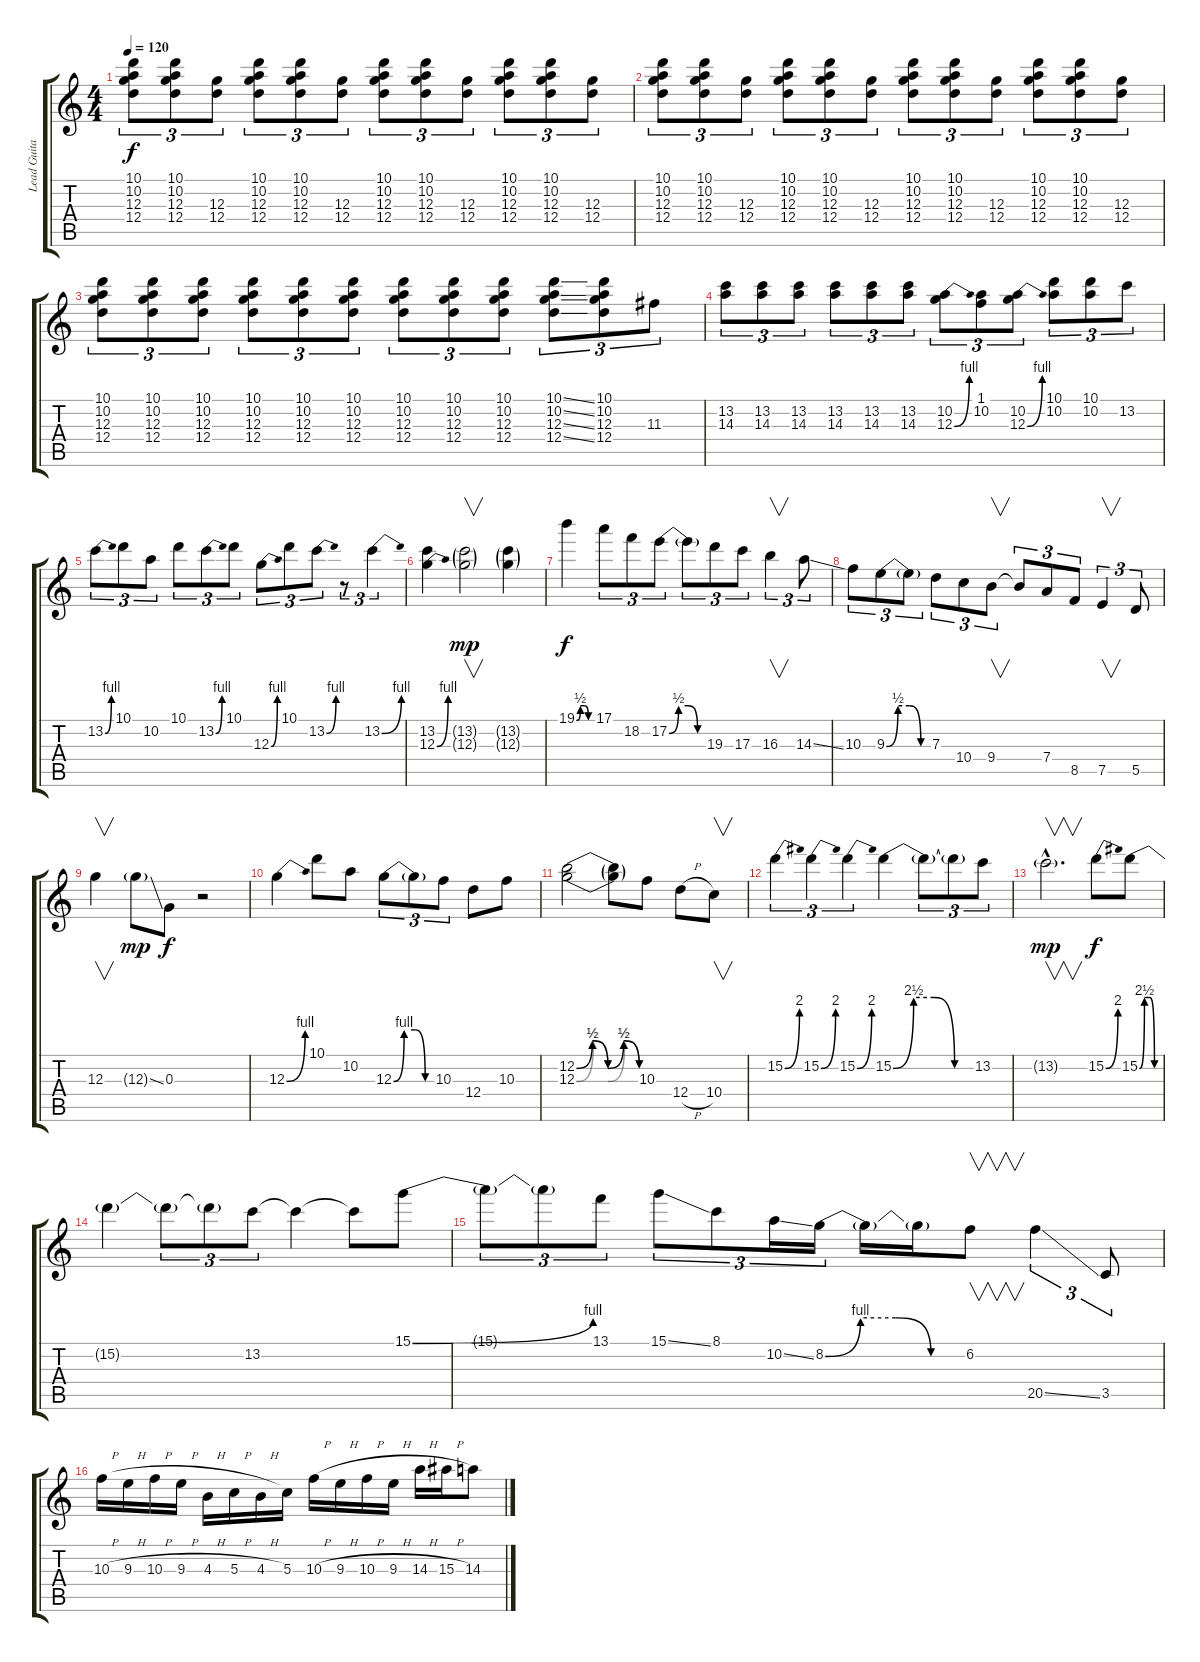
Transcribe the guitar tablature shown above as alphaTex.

\track ("Lead Guitar" "Lead Guita") {instrument distortionguitar}
\staff {score tabs}
\tuning (E4 B3 G3 D3 A2 E2) {hide}
\ts (4 4)
\tempo 120
\clef g2
\ks c
(10.1 10.2 12.3 12.4).8{tu (3 2) dy f} (10.1 10.2 12.3 12.4).8{tu (3 2)} (12.3 12.4).8{tu (3 2)} (10.1 10.2 12.3 12.4).8{tu (3 2)} (10.1 10.2 12.3 12.4).8{tu (3 2)} (12.3 12.4).8{tu (3 2)} (10.1 10.2 12.3 12.4).8{tu (3 2)} (10.1 10.2 12.3 12.4).8{tu (3 2)} (12.3 12.4).8{tu (3 2)} (10.1 10.2 12.3 12.4).8{tu (3 2)} (10.1 10.2 12.3 12.4).8{tu (3 2)} (12.3 12.4).8{tu (3 2)} |
(10.1 10.2 12.3 12.4).8{tu (3 2)} (10.1 10.2 12.3 12.4).8{tu (3 2)} (12.3 12.4).8{tu (3 2)} (10.1 10.2 12.3 12.4).8{tu (3 2)} (10.1 10.2 12.3 12.4).8{tu (3 2)} (12.3 12.4).8{tu (3 2)} (10.1 10.2 12.3 12.4).8{tu (3 2)} (10.1 10.2 12.3 12.4).8{tu (3 2)} (12.3 12.4).8{tu (3 2)} (10.1 10.2 12.3 12.4).8{tu (3 2)} (10.1 10.2 12.3 12.4).8{tu (3 2)} (12.3 12.4).8{tu (3 2)} |
(10.1 10.2 12.3 12.4).8{tu (3 2)} (10.1 10.2 12.3 12.4).8{tu (3 2)} (10.1 10.2 12.3 12.4).8{tu (3 2)} (10.1 10.2 12.3 12.4).8{tu (3 2)} (10.1 10.2 12.3 12.4).8{tu (3 2)} (10.1 10.2 12.3 12.4).8{tu (3 2)} (10.1 10.2 12.3 12.4).8{tu (3 2)} (10.1 10.2 12.3 12.4).8{tu (3 2)} (10.1 10.2 12.3 12.4).8{tu (3 2)} (10.1{ss} 10.2{ss} 12.3{ss} 12.4{ss}).8{tu (3 2)} (10.1 10.2 12.3 12.4).8{tu (3 2)} 11.3.8{tu (3 2)} |
(13.2 14.3).8{tu (3 2)} (13.2 14.3).8{tu (3 2)} (13.2 14.3).8{tu (3 2)} (13.2 14.3).8{tu (3 2)} (13.2 14.3).8{tu (3 2)} (13.2 14.3).8{tu (3 2)} (10.2 12.3{be (bend 0 0 60 4)}).8{tu (3 2)} (1.1 10.2).8{tu (3 2)} (10.2 12.3{be (bend 0 0 60 4)}).8{tu (3 2)} (10.1 10.2).8{tu (3 2)} (10.1 10.2).8{tu (3 2)} 13.2.8{tu (3 2)} |
13.2{be (bend 0 0 60 4)}.8{tu (3 2)} 10.1.8{tu (3 2)} 10.2.8{tu (3 2)} 10.1.8{tu (3 2)} 13.2{be (bend 0 0 60 4)}.8{tu (3 2)} 10.1.8{tu (3 2)} 12.3{be (bend 0 0 60 4)}.8{tu (3 2)} 10.1.8{tu (3 2)} 13.2{be (bend 0 0 60 4)}.8{tu (3 2)} r.8{tu (3 2)} 13.2{be (bend 0 0 60 4)}.4{tu (3 2)} |
(13.2 12.3{be (bend 0 0 60 4)}).4 (13.2{g} 12.3{g}).2{v dy mp} (13.2{g} 12.3{g}).4 |
19.1{be (custom 0 0 15 2 30 2 45 0 60 0)}.4{dy f} 17.1.8{tu (3 2)} 18.2.8{tu (3 2)} 17.2{be (custom 0 0 15 2 30 2 45 0 60 0)}.8{tu (3 2)} 17.2{t}.8{tu (3 2)} 19.3.8{tu (3 2)} 17.3.8{tu (3 2)} 16.3.4{v tu (3 2)} 14.3{ss}.8{tu (3 2)} |
10.3.8{tu (3 2)} 9.3{be (custom 0 0 15 2 30 2 45 0 60 0)}.8{tu (3 2)} 9.3{t}.8{tu (3 2)} 7.3.8{tu (3 2)} 10.4.8{tu (3 2)} 9.4.8{v tu (3 2)} 9.4{t}.8{tu (3 2)} 7.4.8{tu (3 2)} 8.5.8{tu (3 2)} 7.5.4{v tu (3 2)} 5.5.8{tu (3 2)} |
12.3.4{v} 12.3{ss g}.8{dy mp} 0.3.8{dy f} r.2 |
12.3{be (bend 0 0 60 4)}.4 10.1.8 10.2.8 12.3{be (custom 0 0 15 4 30 4 45 0 60 0)}.8{tu (3 2)} 12.3{t}.8{tu (3 2)} 10.3.8{tu (3 2)} 12.4.8 10.3.8 |
(12.2{be (custom 0 0 15 2 30 0 45 2 60 0)} 12.3{be (custom 0 0 16 2 30 0 46 2 60 0)}).2 (12.2{t} 12.3{t}).8 10.3.8 12.4{h}.8 10.4.8{v} |
15.2{be (bend 0 0 60 8)}.4{tu (3 2)} 15.2{be (bend 0 0 60 8)}.4{tu (3 2)} 15.2{be (bend 0 0 60 8)}.4{tu (3 2)} 15.2{be (custom 0 0 15 10 30 10 45 0 60 0)}.4 15.2{t}.8{tu (3 2)} 15.2{t}.8{tu (3 2)} 13.2.8{tu (3 2)} |
13.2{g hac}.2{v d dy mp} 15.2{be (bend 0 0 60 8)}.8{dy f} 15.2{be (custom 0 0 15 10 30 10 45 0 60 0)}.8 |
15.2{t}.4 15.2{t}.8{tu (3 2)} 15.2{t}.8{tu (3 2)} 13.2.8{tu (3 2)} 13.2{t}.4 13.2{t}.8 15.1{be (bend 0 0 60 4)}.8 |
15.1{t}.8{tu (3 2)} 15.1{t}.8{tu (3 2)} 13.1.8{tu (3 2)} 15.1{ss}.8{tu (3 2)} 8.1.8{tu (3 2)} 10.2{ss}.16{tu (3 2)} 8.2{be (custom 0 0 15 4 30 4 45 0 60 0)}.16{tu (3 2)} 8.2{t}.16 8.2{t}.16 6.2.8{v} 20.5{ss}.4{tu (3 2)} 3.5.8{tu (3 2)} |
10.3{h}.16 9.3{h}.16 10.3{h}.16 9.3{h}.16 4.3{h}.16 5.3{h}.16 4.3{h}.16 5.3.16 10.3{h}.16 9.3{h}.16 10.3{h}.16 9.3{h}.16 14.3{h}.16 15.3{h}.16 14.3{h}.8
